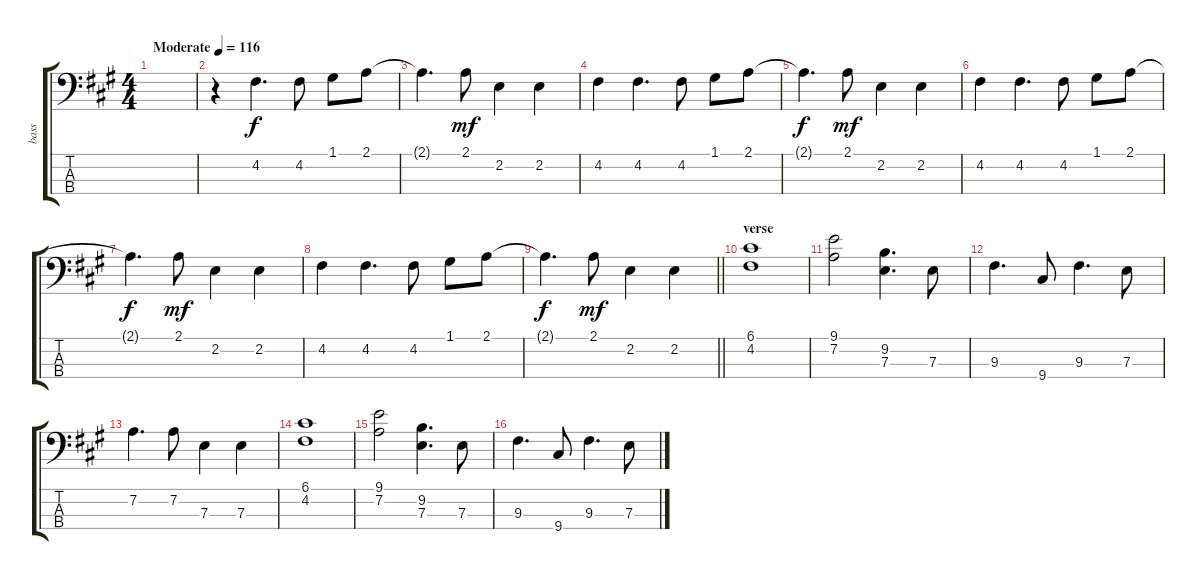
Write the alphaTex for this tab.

\track ("bass" "bass") {instrument electricbassfinger}
\staff {score tabs}
\tuning (G2 D2 A1 E1) {hide}
\ts (4 4)
\tempo (116 "Moderate")
\clef f4
\ks a
|
r.4 4.2.4{d} 4.2.8 1.1.8 2.1.8 |
2.1{t}.4{d dy f} 2.1.8{dy mf} 2.2.4 2.2.4 |
4.2.4 4.2.4{d} 4.2.8 1.1.8 2.1.8 |
2.1{t}.4{d dy f} 2.1.8{dy mf} 2.2.4 2.2.4 |
4.2.4 4.2.4{d} 4.2.8 1.1.8 2.1.8 |
2.1{t}.4{d dy f} 2.1.8{dy mf} 2.2.4 2.2.4 |
4.2.4 4.2.4{d} 4.2.8 1.1.8 2.1.8 |
\barLineRight lightlight
2.1{t}.4{d dy f} 2.1.8{dy mf} 2.2.4 2.2.4 |
\section ("" "verse")
(6.1 4.2).1 |
(9.1 7.2).2 (9.2 7.3).4{d} 7.3.8 |
9.3.4{d} 9.4.8 9.3.4{d} 7.3.8 |
7.2.4{d} 7.2.8 7.3.4 7.3.4 |
(6.1 4.2).1 |
(9.1 7.2).2 (9.2 7.3).4{d} 7.3.8 |
9.3.4{d} 9.4.8 9.3.4{d} 7.3.8
